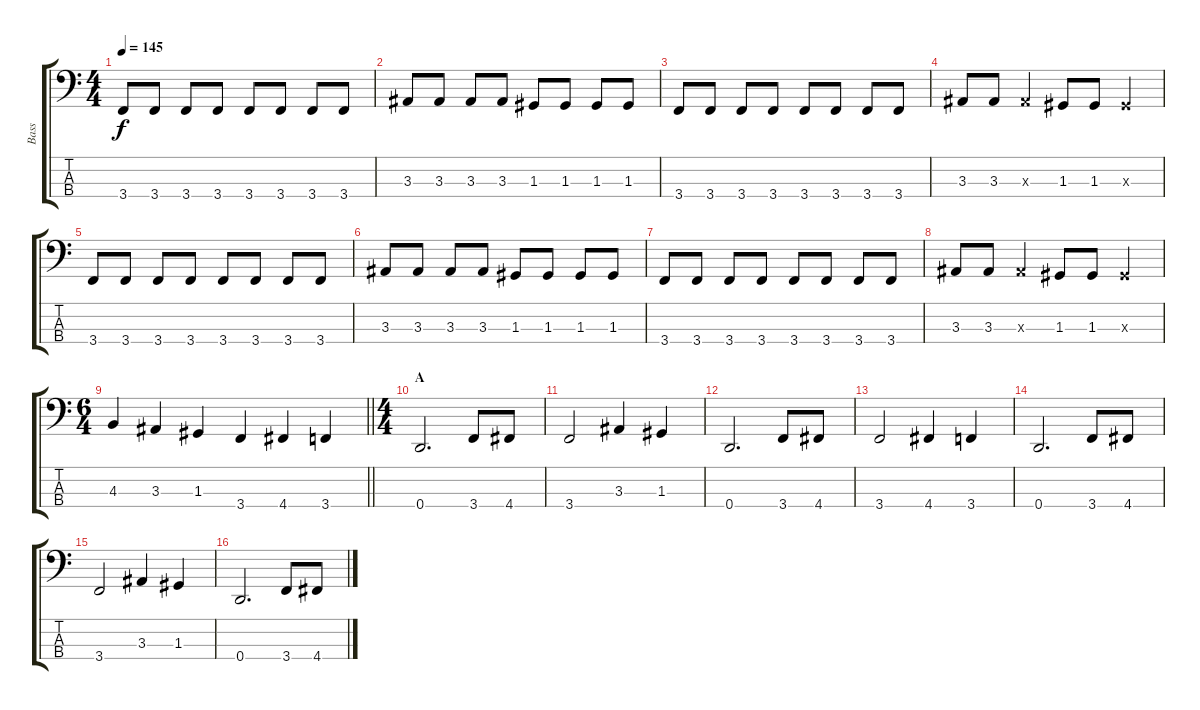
\track ("Bass" "Bass") {instrument electricbasspick}
\staff {score tabs}
\tuning (F2 C2 G1 D1) {hide}
\ts (4 4)
\tempo 145
\clef f4
\ks c
3.4.8{dy f} 3.4.8 3.4.8 3.4.8 3.4.8 3.4.8 3.4.8 3.4.8 |
3.3.8 3.3.8 3.3.8 3.3.8 1.3.8 1.3.8 1.3.8 1.3.8 |
3.4.8 3.4.8 3.4.8 3.4.8 3.4.8 3.4.8 3.4.8 3.4.8 |
3.3.8 3.3.8 3.3{x}.4 1.3.8 1.3.8 1.3{x}.4 |
3.4.8 3.4.8 3.4.8 3.4.8 3.4.8 3.4.8 3.4.8 3.4.8 |
3.3.8 3.3.8 3.3.8 3.3.8 1.3.8 1.3.8 1.3.8 1.3.8 |
3.4.8 3.4.8 3.4.8 3.4.8 3.4.8 3.4.8 3.4.8 3.4.8 |
3.3.8 3.3.8 3.3{x}.4 1.3.8 1.3.8 1.3{x}.4 |
\ts (6 4)
\barLineRight lightlight
4.3.4 3.3.4 1.3.4 3.4.4 4.4.4 3.4.4 |
\ts (4 4)
\section ("" "A")
0.4.2{d} 3.4.8 4.4.8 |
3.4.2 3.3.4 1.3.4 |
0.4.2{d} 3.4.8 4.4.8 |
3.4.2 4.4.4 3.4.4 |
0.4.2{d} 3.4.8 4.4.8 |
3.4.2 3.3.4 1.3.4 |
0.4.2{d} 3.4.8 4.4.8
